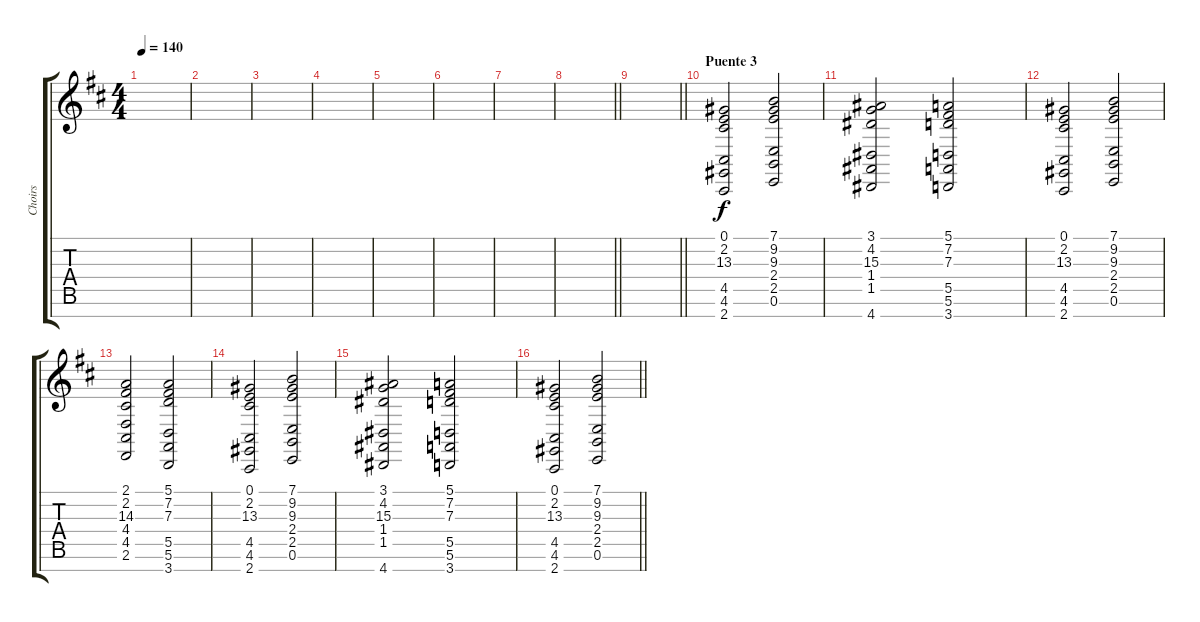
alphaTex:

\track ("Choirs" "Choirs") {instrument choiraahs}
\staff {score tabs}
\tuning (E4 B3 G3 D3 A2 E2 B1) {hide}
\ts (4 4)
\tempo 140
\clef g2
\ks bminor
|
|
|
|
|
|
|
\barLineRight lightlight
|
\barLineRight lightlight
|
\section ("" "Puente 3")
(0.1 2.2 13.3 4.5 4.6 2.7).2 (7.1 9.2 9.3 2.4 2.5 0.6).2 |
(3.1 4.2 15.3 1.4 1.5 4.7).2 (5.1 7.2 7.3 5.5 5.6 3.7).2 |
(0.1 2.2 13.3 4.5 4.6 2.7).2 (7.1 9.2 9.3 2.4 2.5 0.6).2 |
(2.1 2.2 14.3 4.4 4.5 2.6).2 (5.1 7.2 7.3 5.5 5.6 3.7).2 |
(0.1 2.2 13.3 4.5 4.6 2.7).2 (7.1 9.2 9.3 2.4 2.5 0.6).2 |
(3.1 4.2 15.3 1.4 1.5 4.7).2 (5.1 7.2 7.3 5.5 5.6 3.7).2 |
\barLineRight lightlight
(0.1 2.2 13.3 4.5 4.6 2.7).2 (7.1 9.2 9.3 2.4 2.5 0.6).2
